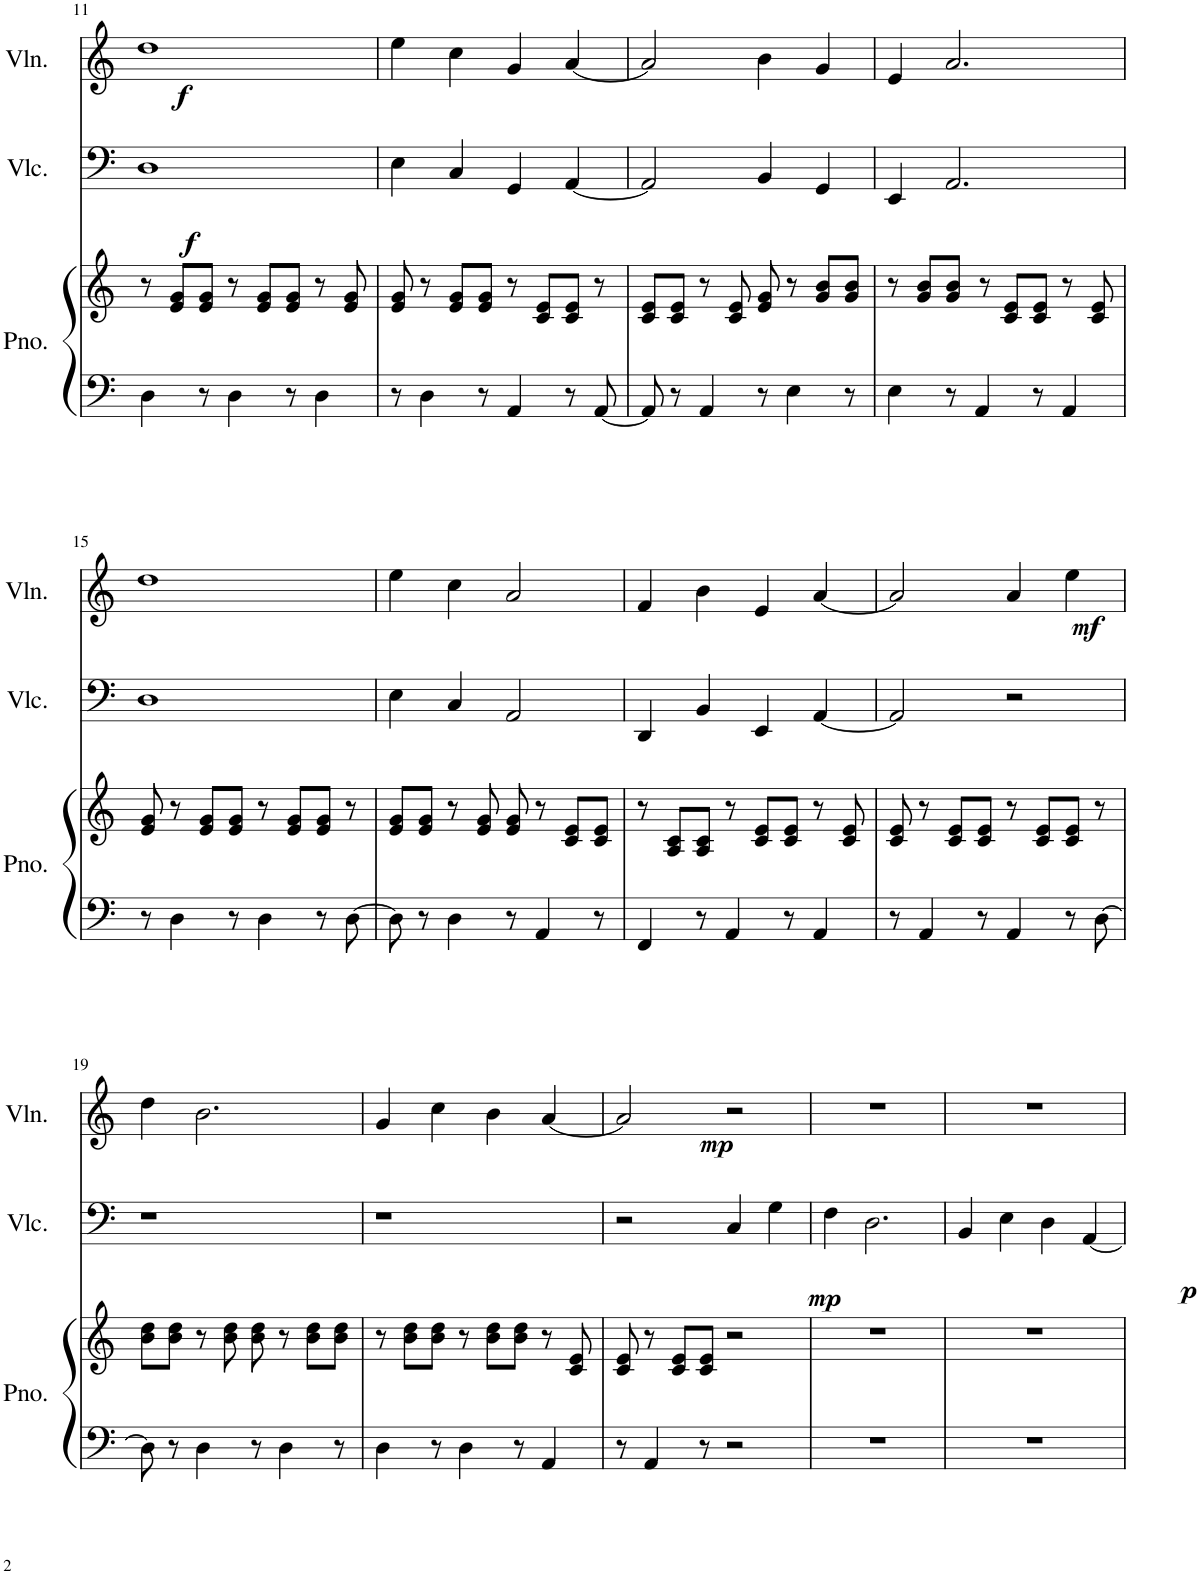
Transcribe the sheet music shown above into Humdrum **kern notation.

**kern	**kern	**kern	**dynam	**kern	**dynam
*part3	*part3	*part2	*part2	*part1	*part1
*staff4	*staff3	*staff2	*staff2	*staff1	*staff1
*I"Piano	*	*I"Violoncello	*	*I"Violin	*
*I'Pno.	*	*I'Vlc.	*	*I'Vln.	*
!!LO:PB:g=z
*clefF4	*clefG2	*clefF4	*	*clefG2	*
*k[]	*k[]	*k[]	*	*k[]	*
*M4/4	*M4/4	*M4/4	*	*M4/4	*
=11	=11	=11	=11	=11	=11
!	!	!	!LO:DY:b	!	!LO:DY:b
4D\	8r	1D	f	1dd	f
.	8e/ 8g/L	.	.	.	.
8r	8e/ 8g/J	.	.	.	.
4D\	8r	.	.	.	.
.	8e/ 8g/L	.	.	.	.
8r	8e/ 8g/J	.	.	.	.
4D\	8r	.	.	.	.
.	8e/ 8g/	.	.	.	.
=12	=12	=12	=12	=12	=12
8r	8e/ 8g/	4E\	.	4ee\	.
4D\	8r	.	.	.	.
.	8e/ 8g/L	4C/	.	4cc\	.
8r	8e/ 8g/J	.	.	.	.
4AA/	8r	4GG/	.	4g/	.
.	8c/ 8e/L	.	.	.	.
8r	8c/ 8e/J	[4AA/	.	[4a/	.
[8AA/	8r	.	.	.	.
=13	=13	=13	=13	=13	=13
8AA/]	8c/ 8e/L	2AA/]	.	2a/]	.
8r	8c/ 8e/J	.	.	.	.
4AA/	8r	.	.	.	.
.	8c/ 8e/	.	.	.	.
8r	8e/ 8g/	4BB/	.	4b\	.
4E\	8r	.	.	.	.
.	8g/ 8b/L	4GG/	.	4g/	.
8r	8g/ 8b/J	.	.	.	.
=14	=14	=14	=14	=14	=14
4E\	8r	4EE/	.	4e/	.
.	8g/ 8b/L	.	.	.	.
8r	8g/ 8b/J	2.AA/	.	2.a/	.
4AA/	8r	.	.	.	.
.	8c/ 8e/L	.	.	.	.
8r	8c/ 8e/J	.	.	.	.
4AA/	8r	.	.	.	.
.	8c/ 8e/	.	.	.	.
!!LO:LB:g=z
=15	=15	=15	=15	=15	=15
8r	8e/ 8g/	1D	.	1dd	.
4D\	8r	.	.	.	.
.	8e/ 8g/L	.	.	.	.
8r	8e/ 8g/J	.	.	.	.
4D\	8r	.	.	.	.
.	8e/ 8g/L	.	.	.	.
8r	8e/ 8g/J	.	.	.	.
[8D\	8r	.	.	.	.
=16	=16	=16	=16	=16	=16
8D\]	8e/ 8g/L	4E\	.	4ee\	.
8r	8e/ 8g/J	.	.	.	.
4D\	8r	4C/	.	4cc\	.
.	8e/ 8g/	.	.	.	.
8r	8e/ 8g/	2AA/	.	2a/	.
4AA/	8r	.	.	.	.
.	8c/ 8e/L	.	.	.	.
8r	8c/ 8e/J	.	.	.	.
=17	=17	=17	=17	=17	=17
4FF/	8r	4DD/	.	4f/	.
.	8A/ 8c/L	.	.	.	.
8r	8A/ 8c/J	4BB/	.	4b\	.
4AA/	8r	.	.	.	.
.	8c/ 8e/L	4EE/	.	4e/	.
8r	8c/ 8e/J	.	.	.	.
4AA/	8r	[4AA/	.	[4a/	.
.	8c/ 8e/	.	.	.	.
=18	=18	=18	=18	=18	=18
8r	8c/ 8e/	2AA/]	.	2a/]	.
4AA/	8r	.	.	.	.
.	8c/ 8e/L	.	.	.	.
8r	8c/ 8e/J	.	.	.	.
!	!	!	!	!	!LO:DY:b
4AA/	8r	2r	.	4a/	mf
.	8c/ 8e/L	.	.	.	.
8r	8c/ 8e/J	.	.	4ee\	.
[8D\	8r	.	.	.	.
!!LO:LB:g=z
=19	=19	=19	=19	=19	=19
8D\]	8b\ 8dd\L	1r	.	4dd\	.
8r	8b\ 8dd\J	.	.	.	.
4D\	8r	.	.	2.b\	.
.	8b\ 8dd\	.	.	.	.
8r	8b\ 8dd\	.	.	.	.
4D\	8r	.	.	.	.
.	8b\ 8dd\L	.	.	.	.
8r	8b\ 8dd\J	.	.	.	.
=20	=20	=20	=20	=20	=20
4D\	8r	1r	.	4g/	.
.	8b\ 8dd\L	.	.	.	.
8r	8b\ 8dd\J	.	.	4cc\	.
4D\	8r	.	.	.	.
.	8b\ 8dd\L	.	.	4b\	.
8r	8b\ 8dd\J	.	.	.	.
!	!	!	!	!	!LO:DY:b
4AA/	8r	.	.	[4a/	mp
.	8c/ 8e/	.	.	.	.
=21	=21	=21	=21	=21	=21
8r	8c/ 8e/	2r	.	2a/]	.
4AA/	8r	.	.	.	.
.	8c/ 8e/L	.	.	.	.
8r	8c/ 8e/J	.	.	.	.
!	!	!	!LO:DY:b	!	!
2r	2r	4C/	mp	2r	.
.	.	4G\	.	.	.
=22	=22	=22	=22	=22	=22
1r	1r	4F\	.	1r	.
.	.	2.D\	.	.	.
=23	=23	=23	=23	=23	=23
1r	1r	4BB/	.	1r	.
.	.	4E\	.	.	.
.	.	4D\	.	.	.
!	!	!	!LO:DY:b	!	!
.	.	[4AA/	p	.	.
=	=	=	=	=	=
*-	*-	*-	*-	*-	*-
